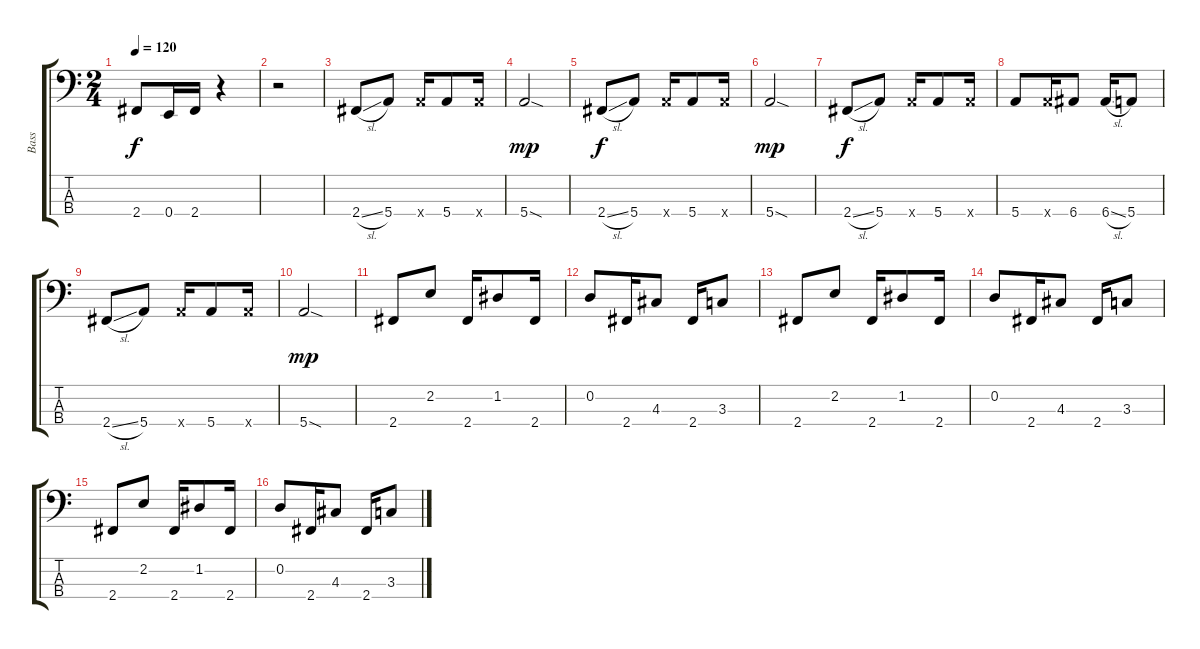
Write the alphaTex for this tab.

\track ("Bass" "Bass") {instrument electricbassfinger bank 177}
\staff {score tabs}
\tuning (G2 D2 A1 E1) {hide}
\ts (2 4)
\tempo 120
\clef f4
\ks c
2.4.8{dy f} 0.4.16 2.4.16 r.4 |
r.2 |
2.4{sl}.8 5.4.8 5.4{x}.16 5.4.8 5.4{x}.16 |
5.4{sod}.2{dy mp} |
2.4{sl}.8{dy f} 5.4.8 5.4{x}.16 5.4.8 5.4{x}.16 |
5.4{sod}.2{dy mp} |
2.4{sl}.8{dy f} 5.4.8 5.4{x}.16 5.4.8 5.4{x}.16 |
5.4.8 5.4{x}.16 6.4.8 6.4{sl}.16 5.4.8 |
2.4{sl}.8 5.4.8 5.4{x}.16 5.4.8 5.4{x}.16 |
5.4{sod}.2{dy mp} |
2.4.8 2.2.8 2.4.16 1.2.8 2.4.16 |
0.2.8 2.4.16 4.3.8 2.4.16 3.3.8 |
2.4.8 2.2.8 2.4.16 1.2.8 2.4.16 |
0.2.8 2.4.16 4.3.8 2.4.16 3.3.8 |
2.4.8 2.2.8 2.4.16 1.2.8 2.4.16 |
0.2.8 2.4.16 4.3.8 2.4.16 3.3.8
